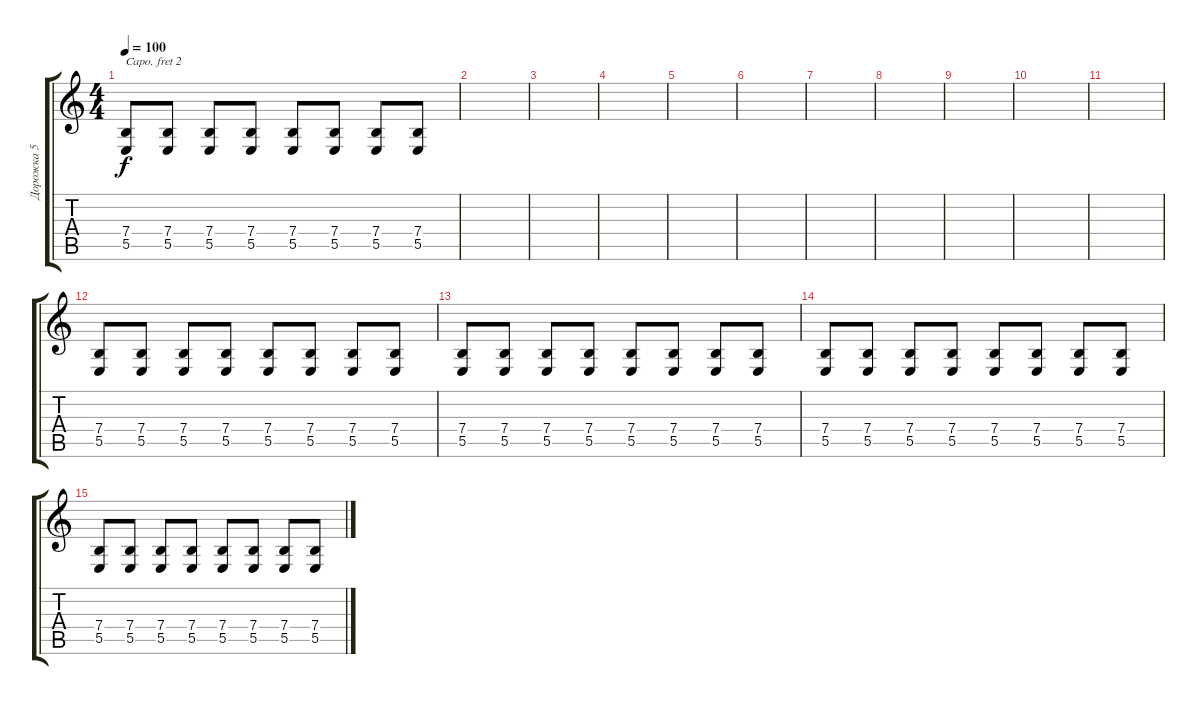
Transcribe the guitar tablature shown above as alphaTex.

\track ("Дорожка 5" "Дорожка 5") {instrument clavinet}
\staff {score tabs}
\capo 2
\tuning (E4 B3 G3 D3 A2 E2) {hide}
\ts (4 4)
\tempo 100
\clef g2
\ks c
(7.4 5.5).8{dy f} (7.4 5.5).8 (7.4 5.5).8 (7.4 5.5).8 (7.4 5.5).8 (7.4 5.5).8 (7.4 5.5).8 (7.4 5.5).8 |
|
|
|
|
|
|
|
|
|
|
(7.4 5.5).8 (7.4 5.5).8 (7.4 5.5).8 (7.4 5.5).8 (7.4 5.5).8 (7.4 5.5).8 (7.4 5.5).8 (7.4 5.5).8 |
(7.4 5.5).8 (7.4 5.5).8 (7.4 5.5).8 (7.4 5.5).8 (7.4 5.5).8 (7.4 5.5).8 (7.4 5.5).8 (7.4 5.5).8 |
(7.4 5.5).8 (7.4 5.5).8 (7.4 5.5).8 (7.4 5.5).8 (7.4 5.5).8 (7.4 5.5).8 (7.4 5.5).8 (7.4 5.5).8 |
(7.4 5.5).8 (7.4 5.5).8 (7.4 5.5).8 (7.4 5.5).8 (7.4 5.5).8 (7.4 5.5).8 (7.4 5.5).8 (7.4 5.5).8
